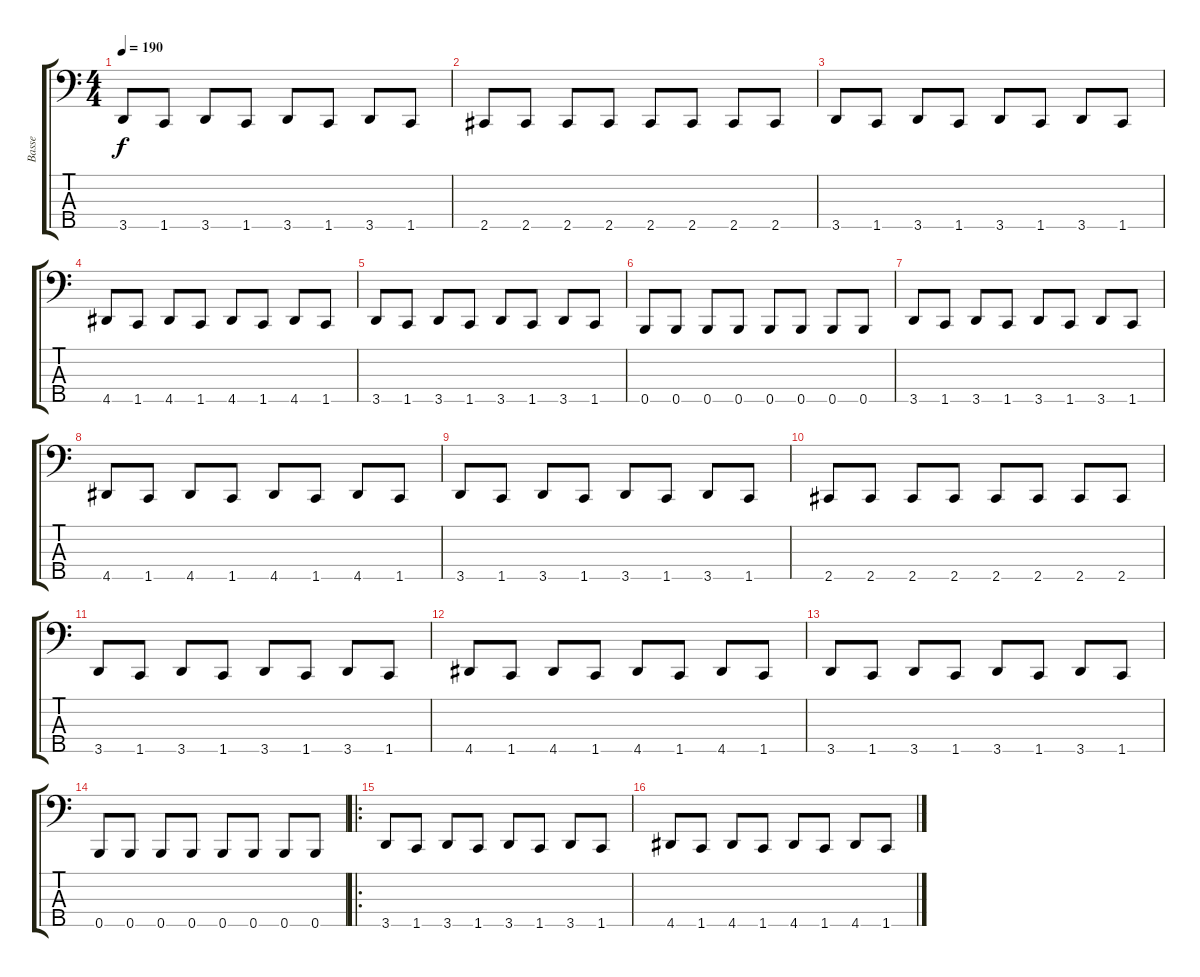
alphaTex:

\track ("Basse" "Basse") {instrument acousticguitarnylon}
\staff {score tabs}
\tuning (G2 D2 A1 E1 B0) {hide}
\ts (4 4)
\tempo 190
\clef f4
\ks c
3.5.8{dy f} 1.5.8 3.5.8 1.5.8 3.5.8 1.5.8 3.5.8 1.5.8 |
2.5.8 2.5.8 2.5.8 2.5.8 2.5.8 2.5.8 2.5.8 2.5.8 |
3.5.8 1.5.8 3.5.8 1.5.8 3.5.8 1.5.8 3.5.8 1.5.8 |
4.5.8 1.5.8 4.5.8 1.5.8 4.5.8 1.5.8 4.5.8 1.5.8 |
3.5.8 1.5.8 3.5.8 1.5.8 3.5.8 1.5.8 3.5.8 1.5.8 |
0.5.8 0.5.8 0.5.8 0.5.8 0.5.8 0.5.8 0.5.8 0.5.8 |
3.5.8 1.5.8 3.5.8 1.5.8 3.5.8 1.5.8 3.5.8 1.5.8 |
4.5.8 1.5.8 4.5.8 1.5.8 4.5.8 1.5.8 4.5.8 1.5.8 |
3.5.8 1.5.8 3.5.8 1.5.8 3.5.8 1.5.8 3.5.8 1.5.8 |
2.5.8 2.5.8 2.5.8 2.5.8 2.5.8 2.5.8 2.5.8 2.5.8 |
3.5.8 1.5.8 3.5.8 1.5.8 3.5.8 1.5.8 3.5.8 1.5.8 |
4.5.8 1.5.8 4.5.8 1.5.8 4.5.8 1.5.8 4.5.8 1.5.8 |
3.5.8 1.5.8 3.5.8 1.5.8 3.5.8 1.5.8 3.5.8 1.5.8 |
0.5.8 0.5.8 0.5.8 0.5.8 0.5.8 0.5.8 0.5.8 0.5.8 |
\ro
3.5.8 1.5.8 3.5.8 1.5.8 3.5.8 1.5.8 3.5.8 1.5.8 |
4.5.8 1.5.8 4.5.8 1.5.8 4.5.8 1.5.8 4.5.8 1.5.8
